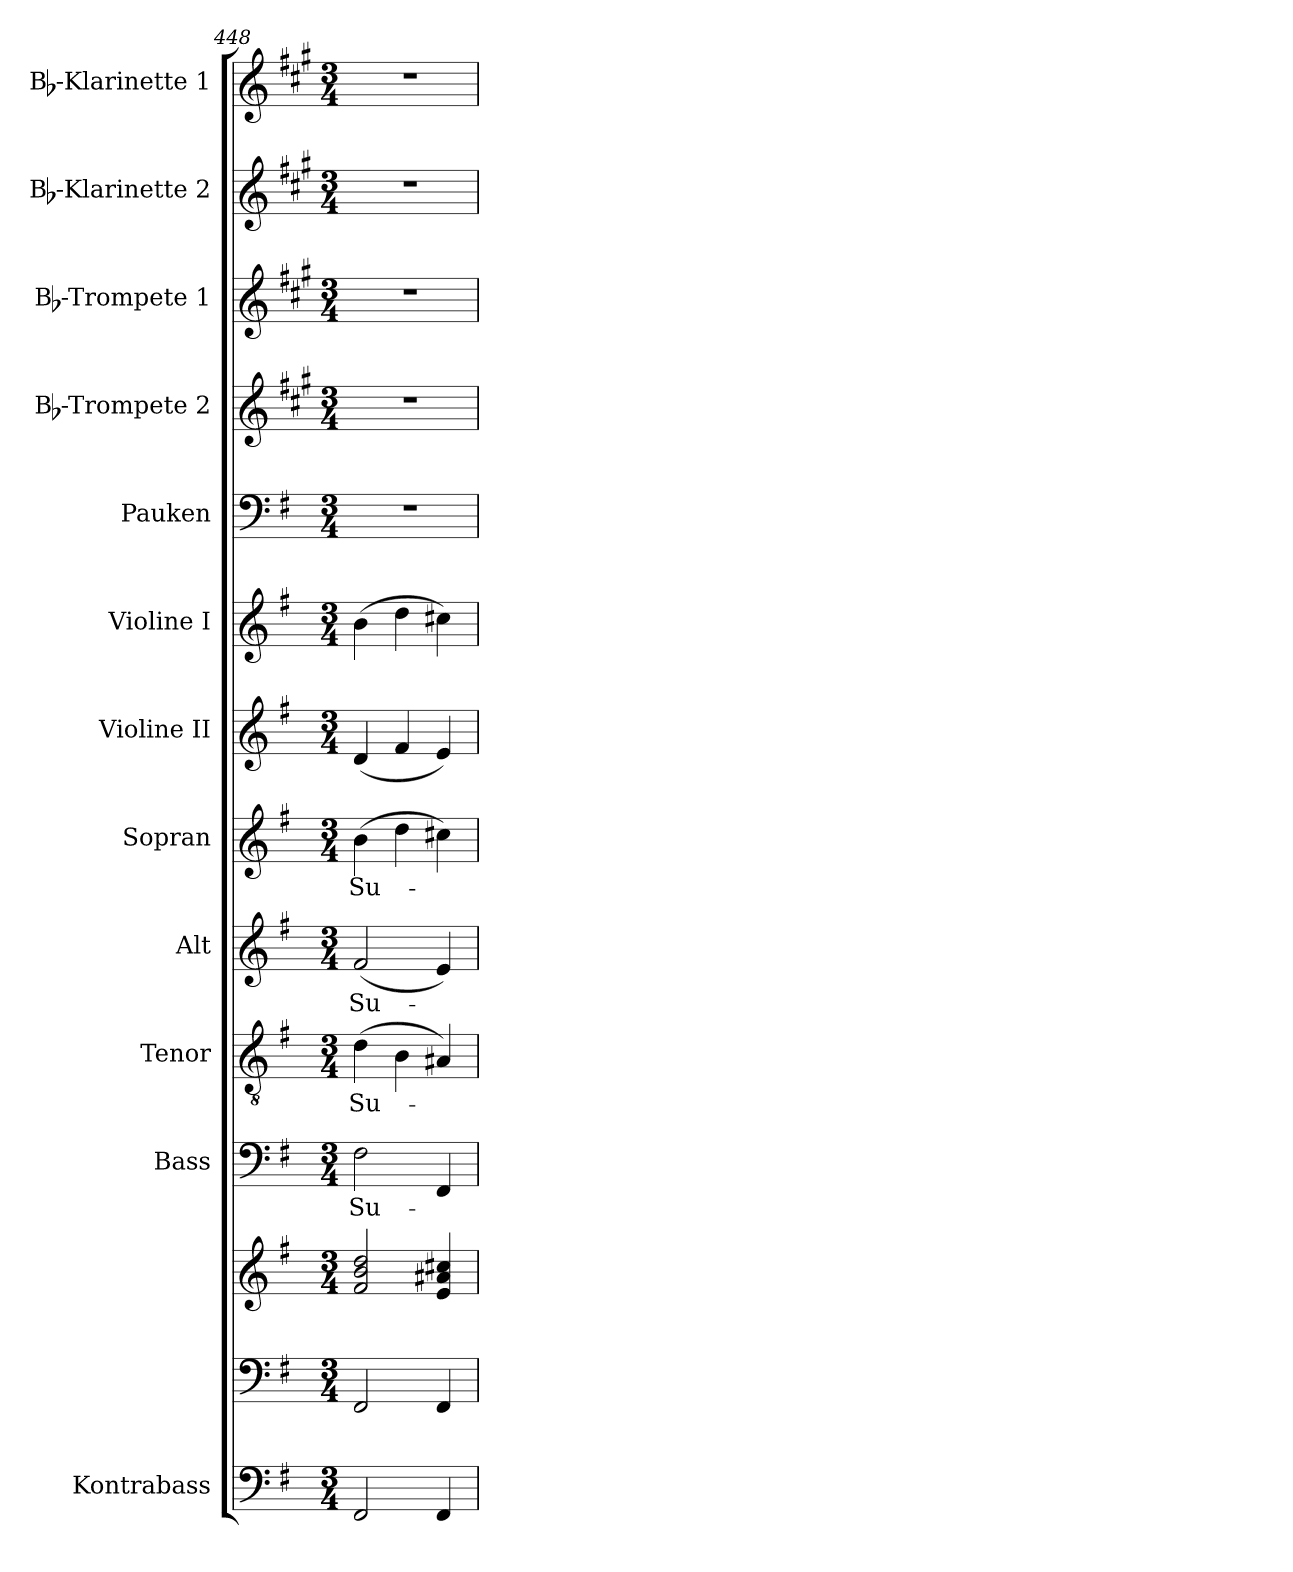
**kern	**kern	**kern	**kern	**text	**kern	**text	**kern	**text	**kern	**text	**kern	**kern	**kern	**kern	**kern	**kern	**kern
*part13	*part12	*part12	*part11	*part11	*part10	*part10	*part9	*part9	*part8	*part8	*part7	*part6	*part5	*part4	*part3	*part2	*part1
*staff14	*staff13	*staff12	*staff11	*staff11	*staff10	*staff10	*staff9	*staff9	*staff8	*staff8	*staff7	*staff6	*staff5	*staff4	*staff3	*staff2	*staff1
*I"Kontrabass	*	*	*I"Bass	*	*I"Tenor	*	*I"Alt	*	*I"Sopran	*	*I"Violine II	*I"Violine I	*I"Pauken	*I"Bb-Trompete 2	*I"Bb-Trompete 1	*I"Bb-Klarinette 2	*I"Bb-Klarinette 1
*I'Kb.	*	*	*I'B.	*	*I'T.	*	*I'A.	*	*I'S.	*	*I'Vl. II	*I'Vl. I	*I'Pk.	*I'Bb Trp. 2	*I'Bb Trp. 1	*I'Bb Kl. 2	*I'Bb Kl. 1
*clefF4	*clefF4	*clefG2	*clefF4	*	*clefGv2	*	*clefG2	*	*clefG2	*	*clefG2	*clefG2	*clefF4	*clefG2	*clefG2	*clefG2	*clefG2
*ITrd7c12	*	*	*	*	*	*	*	*	*	*	*	*	*	*ITrd1c2	*ITrd1c2	*ITrd1c2	*ITrd1c2
*k[f#]	*k[f#]	*k[f#]	*k[f#]	*	*k[f#]	*	*k[f#]	*	*k[f#]	*	*k[f#]	*k[f#]	*k[f#]	*k[f#]	*k[f#]	*k[f#]	*k[f#]
*G:	*G:	*G:	*G:	*	*G:	*	*G:	*	*G:	*	*G:	*G:	*G:	*G:	*G:	*G:	*G:
*M3/4	*M3/4	*M3/4	*M3/4	*	*M3/4	*	*M3/4	*	*M3/4	*	*M3/4	*M3/4	*M3/4	*M3/4	*M3/4	*M3/4	*M3/4
=448	=448	=448	=448	=448	=448	=448	=448	=448	=448	=448	=448	=448	=448	=448	=448	=448	=448
!	!	!	!	!LO:LY:b	!	!LO:LY:b	!	!LO:LY:b	!	!LO:LY:b	!	!	!	!	!	!	!
2FFF#/	2FF#/	2f#/ 2b/ 2dd/	2F#\	Su-	(>4d\	Su-	(<2f#/	Su-	(>4b\	Su-	(<4d/	(>4b\	2.r	2.r	2.r	2.r	2.r
.	.	.	.	.	4B\	.	.	.	4dd\	.	4f#/	4dd\	.	.	.	.	.
4FFF#/	4FF#/	4e/ 4a#X/ 4cc#X/	4FF#/	.	4A#X/)	.	4e/)	.	4cc#X\)	.	4e/)	4cc#X\)	.	.	.	.	.
=	=	=	=	=	=	=	=	=	=	=	=	=	=	=	=	=	=
*-	*-	*-	*-	*-	*-	*-	*-	*-	*-	*-	*-	*-	*-	*-	*-	*-	*-
